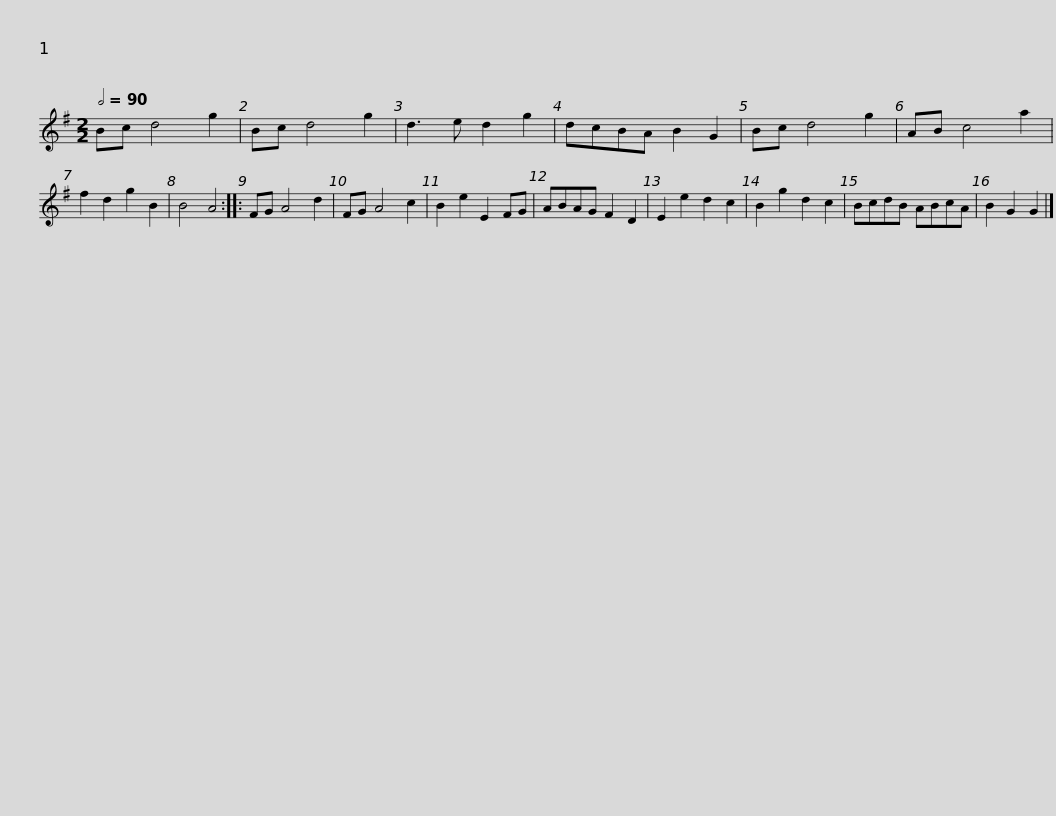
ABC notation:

X:1
L:1/8
Q:1/2=90
M:2/2
I:linebreak $
K:G
V:1 treble
V:1
 Bc d4 g2 | Bc d4 g2 | d3 e d2 g2 | dcBA B2 G2 | Bc d4 g2 | %5
 AB c4 a2 | f2 d2 g2 B2 | B4 A4 :: FG A4 d2 |$ FG A4 c2 | %10
 B2 e2 E2 FG | ABAG F2 D2 | E2 e2 d2 c2 | B2 g2 d2 c2 | BcdB ABcA | %15
 B2 G2 G2 |] %16
